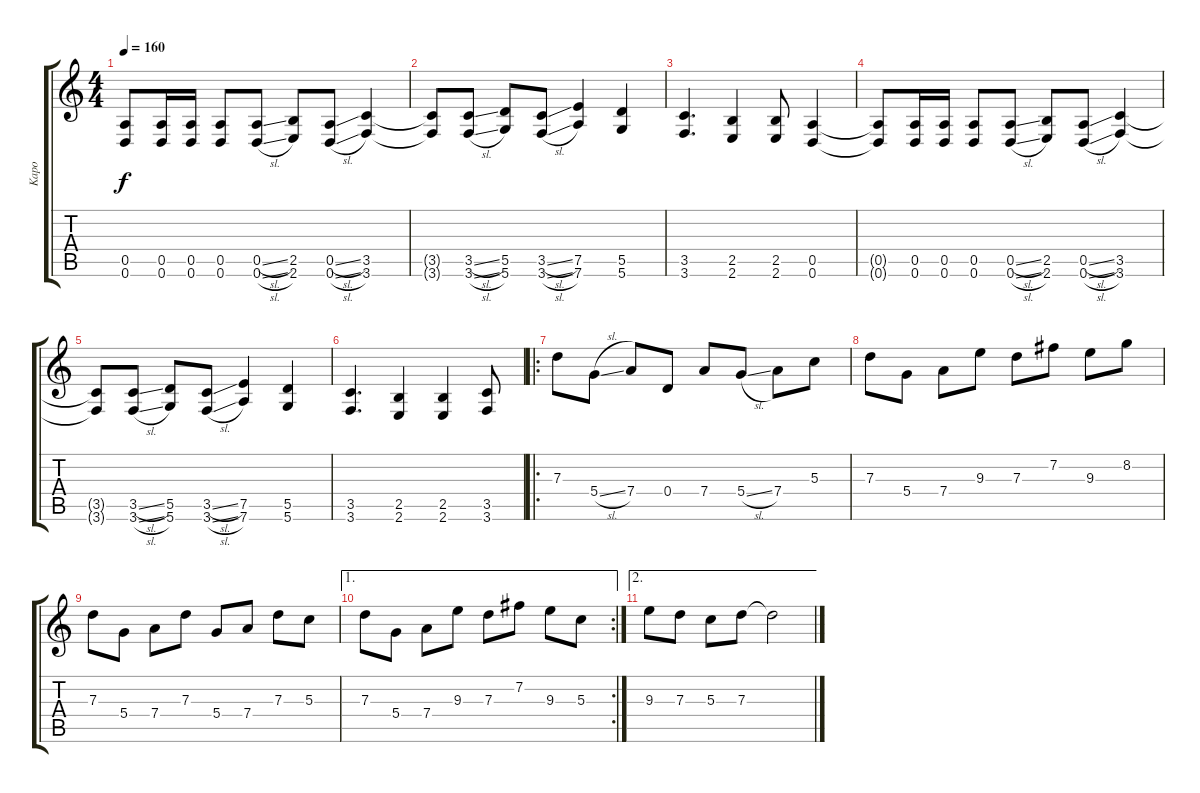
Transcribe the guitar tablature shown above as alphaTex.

\track ("Kapo" "Kapo") {instrument distortionguitar}
\staff {score tabs}
\tuning (E4 B3 G3 D3 A2 D2) {hide}
\ts (4 4)
\tempo 160
\clef g2
\ks c
(0.5{t} 0.6{t}).8{dy f} (0.5 0.6).16 (0.5 0.6).16 (0.5 0.6).8 (0.5{sl} 0.6{sl}).8 (2.5 2.6).8 (0.5{sl} 0.6{sl}).8 (3.5 3.6).4 |
(3.5{t} 3.6{t}).8 (3.5{sl} 3.6{sl}).8 (5.5 5.6).8 (3.5{sl} 3.6{sl}).8 (7.5 7.6).4 (5.5 5.6).4 |
(3.5 3.6).4{d} (2.5 2.6).4 (2.5 2.6).8 (0.5 0.6).4 |
(0.5{t} 0.6{t}).8 (0.5 0.6).16 (0.5 0.6).16 (0.5 0.6).8 (0.5{sl} 0.6{sl}).8 (2.5 2.6).8 (0.5{sl} 0.6{sl}).8 (3.5 3.6).4 |
(3.5{t} 3.6{t}).8 (3.5{sl} 3.6{sl}).8 (5.5 5.6).8 (3.5{sl} 3.6{sl}).8 (7.5 7.6).4 (5.5 5.6).4 |
(3.5 3.6).4{d} (2.5 2.6).4 (2.5 2.6).4 (3.5 3.6).8 |
\ro
7.3.8 5.4{sl}.8 7.4.8 0.4.8 7.4.8 5.4{sl}.8 7.4.8 5.3.8 |
7.3.8 5.4.8 7.4.8 9.3.8 7.3.8 7.2.8 9.3.8 8.2.8 |
7.3.8 5.4.8 7.4.8 7.3.8 5.4.8 7.4.8 7.3.8 5.3.8 |
\ae 1
\rc 2
7.3.8 5.4.8 7.4.8 9.3.8 7.3.8 7.2.8 9.3.8 5.3.8 |
\ae 2
9.3.8 7.3.8 5.3.8 7.3.8 7.3{t}.2
